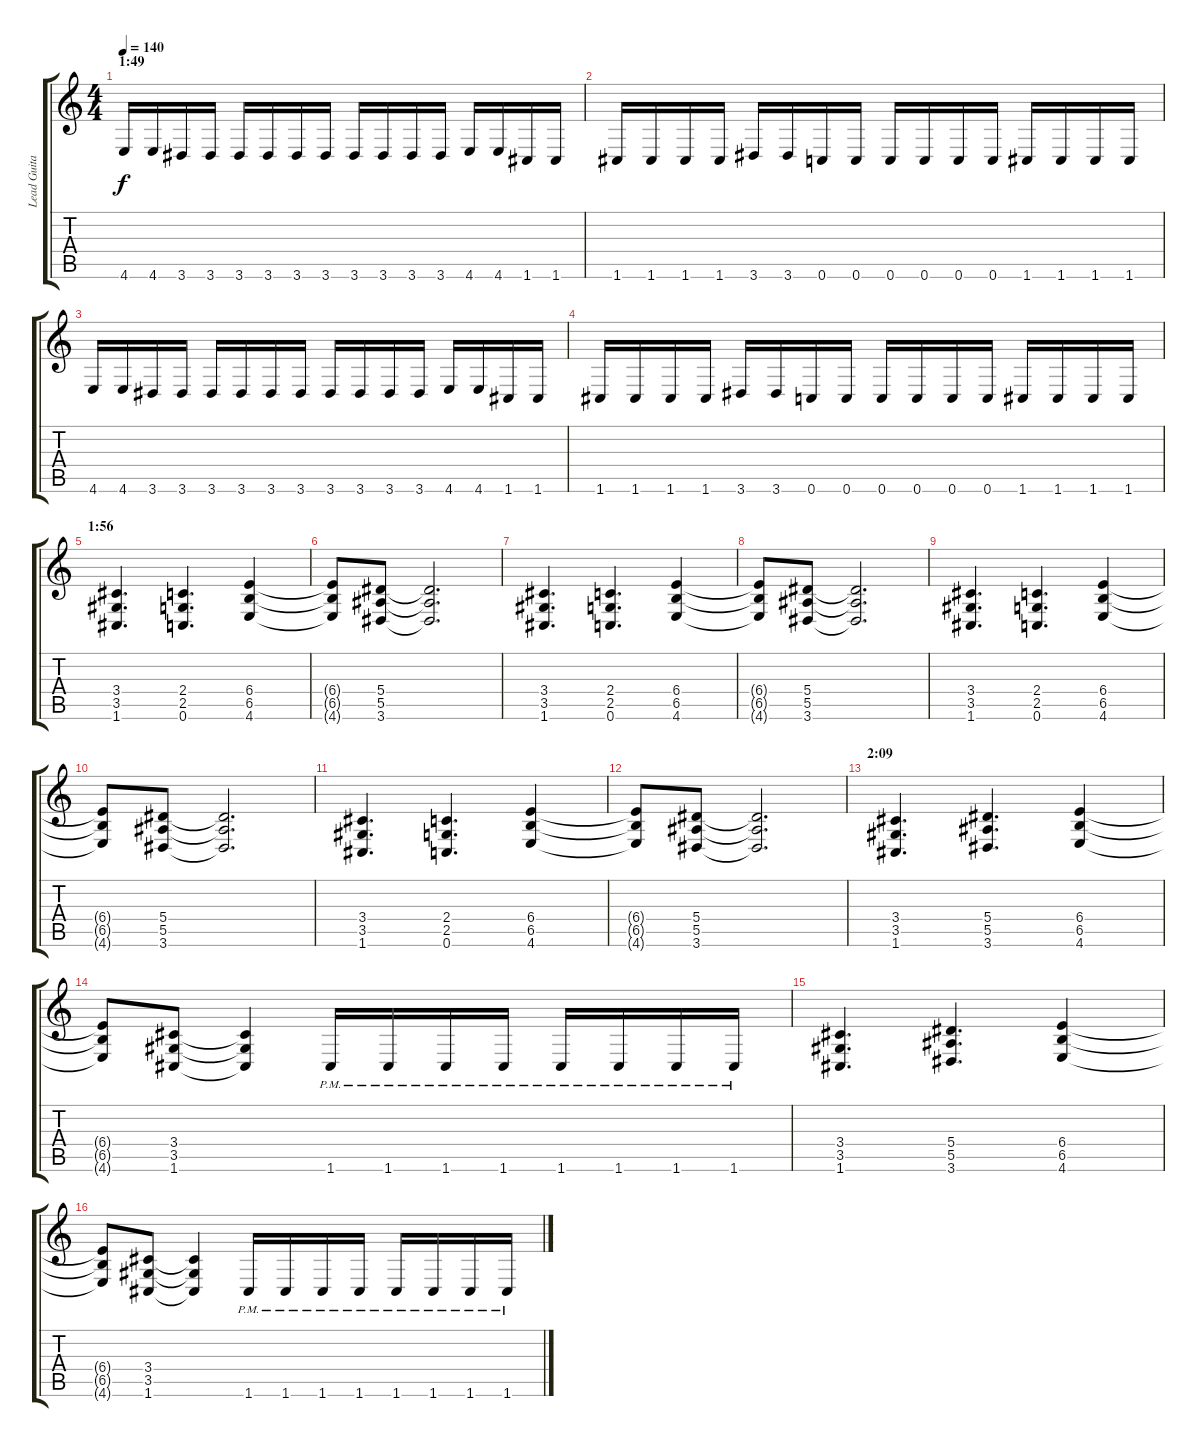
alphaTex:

\track ("Lead Guitar" "Lead Guita") {instrument distortionguitar}
\staff {score tabs}
\tuning (C4 G3 Eb3 Bb2 F2 C2) {hide}
\ts (4 4)
\section ("" "1:49")
\tempo 140
\clef g2
\ks c
4.6.16{dy f} 4.6.16 3.6.16 3.6.16 3.6.16 3.6.16 3.6.16 3.6.16 3.6.16 3.6.16 3.6.16 3.6.16 4.6.16 4.6.16 1.6.16 1.6.16 |
1.6.16 1.6.16 1.6.16 1.6.16 3.6.16 3.6.16 0.6.16 0.6.16 0.6.16 0.6.16 0.6.16 0.6.16 1.6.16 1.6.16 1.6.16 1.6.16 |
4.6.16 4.6.16 3.6.16 3.6.16 3.6.16 3.6.16 3.6.16 3.6.16 3.6.16 3.6.16 3.6.16 3.6.16 4.6.16 4.6.16 1.6.16 1.6.16 |
1.6.16 1.6.16 1.6.16 1.6.16 3.6.16 3.6.16 0.6.16 0.6.16 0.6.16 0.6.16 0.6.16 0.6.16 1.6.16 1.6.16 1.6.16 1.6.16 |
\section ("" "1:56")
(3.4 3.5 1.6).4{d} (2.4 2.5 0.6).4{d} (6.4 6.5 4.6).4 |
(6.4{t} 6.5{t} 4.6{t}).8 (5.4 5.5 3.6).8 (5.4{t} 5.5{t} 3.6{t}).2{d} |
(3.4 3.5 1.6).4{d} (2.4 2.5 0.6).4{d} (6.4 6.5 4.6).4 |
(6.4{t} 6.5{t} 4.6{t}).8 (5.4 5.5 3.6).8 (5.4{t} 5.5{t} 3.6{t}).2{d} |
(3.4 3.5 1.6).4{d} (2.4 2.5 0.6).4{d} (6.4 6.5 4.6).4 |
(6.4{t} 6.5{t} 4.6{t}).8 (5.4 5.5 3.6).8 (5.4{t} 5.5{t} 3.6{t}).2{d} |
(3.4 3.5 1.6).4{d} (2.4 2.5 0.6).4{d} (6.4 6.5 4.6).4 |
(6.4{t} 6.5{t} 4.6{t}).8 (5.4 5.5 3.6).8 (5.4{t} 5.5{t} 3.6{t}).2{d} |
\section ("" "2:09")
(3.4 3.5 1.6).4{d} (5.4 5.5 3.6).4{d} (6.4 6.5 4.6).4 |
(6.4{t} 6.5{t} 4.6{t}).8 (3.4 3.5 1.6).8 (3.4{t} 3.5{t} 1.6{t}).4 1.6{pm}.16 1.6{pm}.16 1.6{pm}.16 1.6{pm}.16 1.6{pm}.16 1.6{pm}.16 1.6{pm}.16 1.6{pm}.16 |
(3.4 3.5 1.6).4{d} (5.4 5.5 3.6).4{d} (6.4 6.5 4.6).4 |
(6.4{t} 6.5{t} 4.6{t}).8 (3.4 3.5 1.6).8 (3.4{t} 3.5{t} 1.6{t}).4 1.6{pm}.16 1.6{pm}.16 1.6{pm}.16 1.6{pm}.16 1.6{pm}.16 1.6{pm}.16 1.6{pm}.16 1.6{pm}.16
